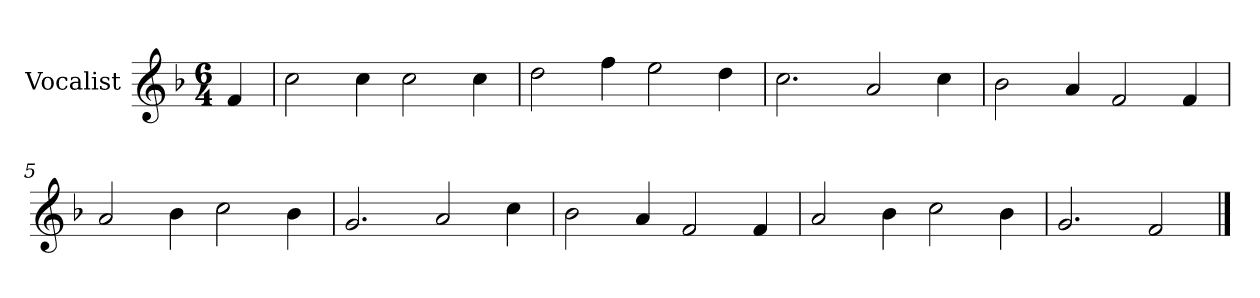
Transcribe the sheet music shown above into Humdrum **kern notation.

**kern
*part1
*staff1
*I"Vocalist
*k[b-]
*F:
*M6/4
=
4f
=1
2cc
4cc
2cc
4cc
=2
2dd
4ff
2ee
4dd
=3
2.cc
2a
4cc
=4
2b-
4a
2f
4f
=5
2a
4b-
2cc
4b-
=6
2.g
2a
4cc
=7
2b-
4a
2f
4f
=8
2a
4b-
2cc
4b-
=9
2.g
2f
==
*-
